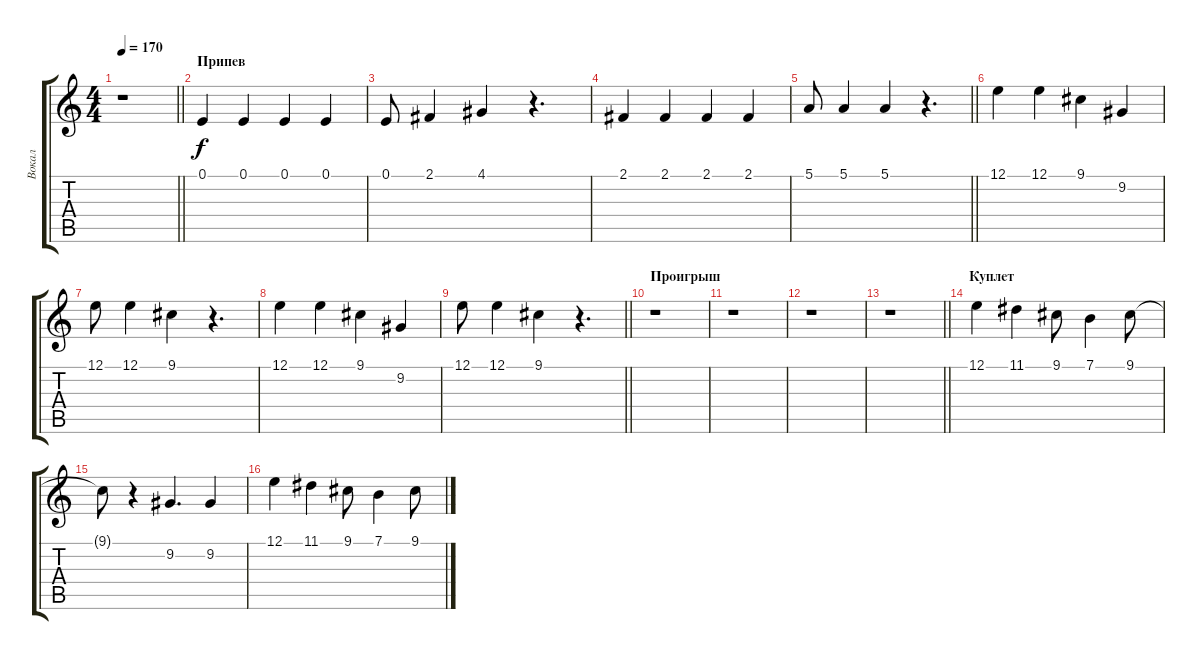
\track ("Вокал" "Вокал") {instrument flute}
\staff {score tabs}
\tuning (E4 B3 G3 D3 A2 E2) {hide}
\ts (4 4)
\tempo 170
\clef g2
\barLineRight lightlight
\ks c
r.1{dy f} |
\section ("" "Припев")
0.1.4 0.1.4 0.1.4 0.1.4 |
0.1.8 2.1.4 4.1.4 r.4{d} |
2.1.4 2.1.4 2.1.4 2.1.4 |
\barLineRight lightlight
5.1.8 5.1.4 5.1.4 r.4{d} |
\section ("" " ")
12.1.4 12.1.4 9.1.4 9.2.4 |
12.1.8 12.1.4 9.1.4 r.4{d} |
12.1.4 12.1.4 9.1.4 9.2.4 |
\barLineRight lightlight
12.1.8 12.1.4 9.1.4 r.4{d} |
\section ("" "Проигрыш")
r.1 |
r.1 |
r.1 |
\barLineRight lightlight
r.1 |
\section ("" "Куплет")
12.1.4 11.1.4 9.1.8 7.1.4 9.1.8 |
9.1{t}.8 r.4 9.2.4{d} 9.2.4 |
12.1.4 11.1.4 9.1.8 7.1.4 9.1.8
